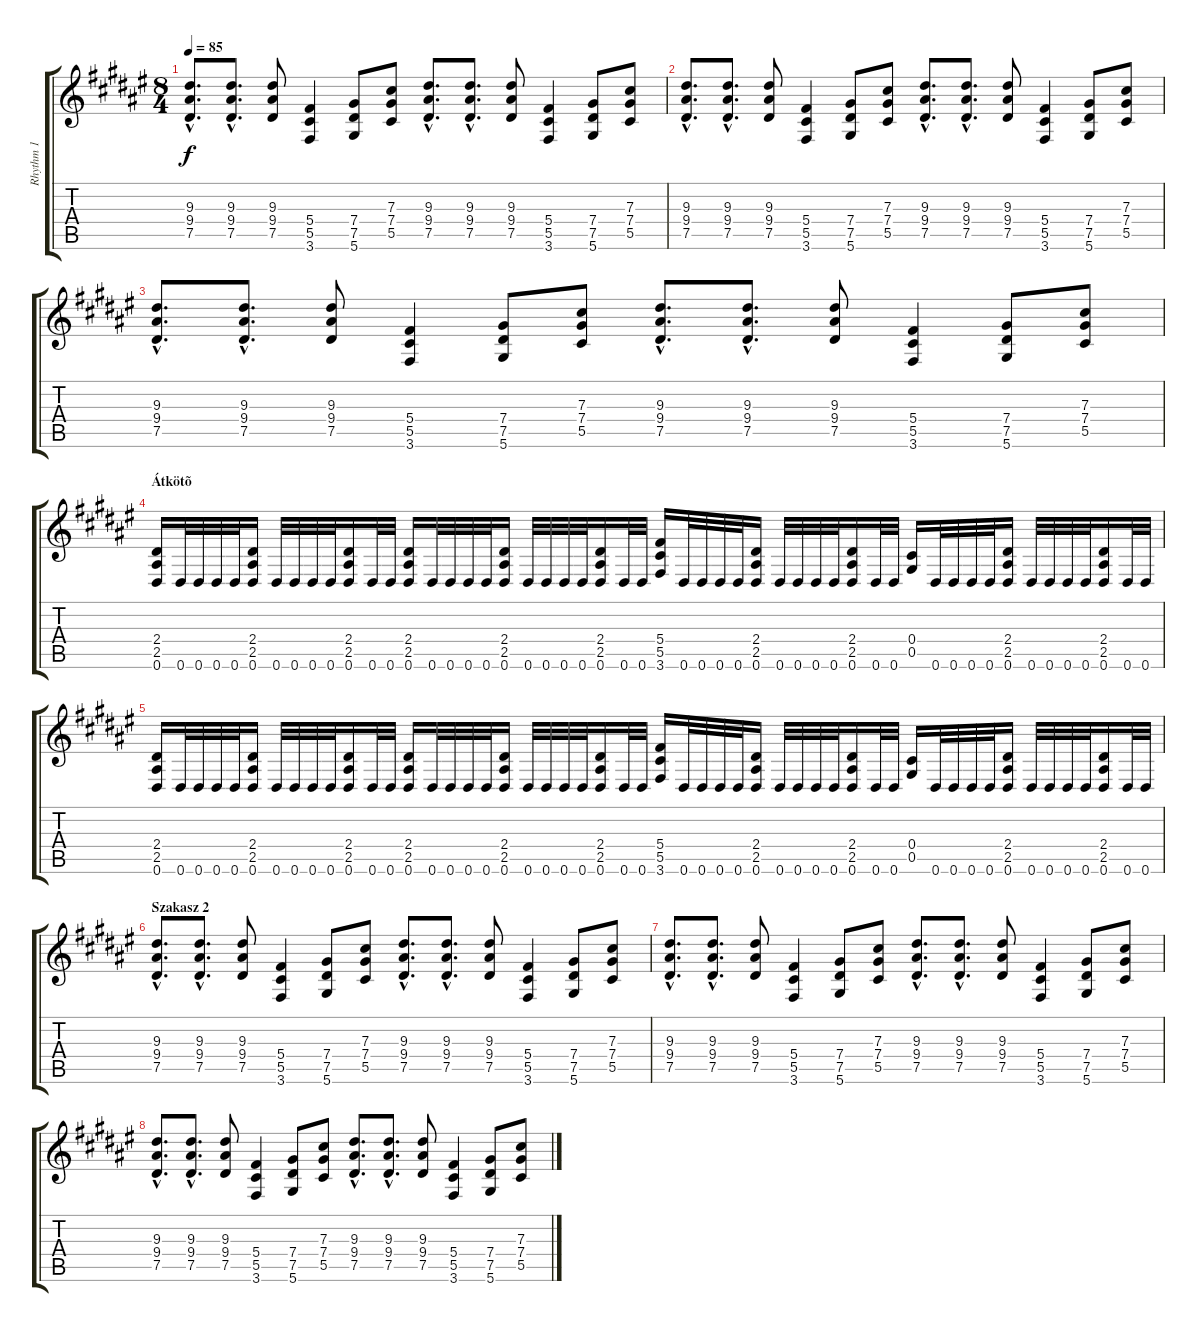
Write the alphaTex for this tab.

\track ("Rhythm 1" "Rhythm 1") {instrument overdrivenguitar}
\staff {score tabs}
\tuning (Eb4 Bb3 Gb3 Db3 Ab2 Eb2) {hide}
\ts (8 4)
\tempo 85
\clef g2
\ks d#minor
(9.3{hac} 9.4{hac} 7.5{hac}).8{d dy f} (9.3{hac} 9.4{hac} 7.5{hac}).8{d} (9.3 9.4 7.5).8 (5.4 5.5 3.6).4 (7.4 7.5 5.6).8 (7.3 7.4 5.5).8 (9.3{hac} 9.4{hac} 7.5{hac}).8{d} (9.3{hac} 9.4{hac} 7.5{hac}).8{d} (9.3 9.4 7.5).8 (5.4 5.5 3.6).4 (7.4 7.5 5.6).8 (7.3 7.4 5.5).8 |
(9.3{hac} 9.4{hac} 7.5{hac}).8{d} (9.3{hac} 9.4{hac} 7.5{hac}).8{d} (9.3 9.4 7.5).8 (5.4 5.5 3.6).4 (7.4 7.5 5.6).8 (7.3 7.4 5.5).8 (9.3{hac} 9.4{hac} 7.5{hac}).8{d} (9.3{hac} 9.4{hac} 7.5{hac}).8{d} (9.3 9.4 7.5).8 (5.4 5.5 3.6).4 (7.4 7.5 5.6).8 (7.3 7.4 5.5).8 |
(9.3{hac} 9.4{hac} 7.5{hac}).8{d} (9.3{hac} 9.4{hac} 7.5{hac}).8{d} (9.3 9.4 7.5).8 (5.4 5.5 3.6).4 (7.4 7.5 5.6).8 (7.3 7.4 5.5).8 (9.3{hac} 9.4{hac} 7.5{hac}).8{d} (9.3{hac} 9.4{hac} 7.5{hac}).8{d} (9.3 9.4 7.5).8 (5.4 5.5 3.6).4 (7.4 7.5 5.6).8 (7.3 7.4 5.5).8 |
\section ("" "Átkötõ")
(2.4 2.5 0.6).16 0.6.32 0.6.32 0.6.32 0.6.32 (2.4 2.5 0.6).16 0.6.32 0.6.32 0.6.32 0.6.32 (2.4 2.5 0.6).16 0.6.32 0.6.32 (2.4 2.5 0.6).16 0.6.32 0.6.32 0.6.32 0.6.32 (2.4 2.5 0.6).16 0.6.32 0.6.32 0.6.32 0.6.32 (2.4 2.5 0.6).16 0.6.32 0.6.32 (5.4 5.5 3.6).16 0.6.32 0.6.32 0.6.32 0.6.32 (2.4 2.5 0.6).16 0.6.32 0.6.32 0.6.32 0.6.32 (2.4 2.5 0.6).16 0.6.32 0.6.32 (0.4 0.5).16 0.6.32 0.6.32 0.6.32 0.6.32 (2.4 2.5 0.6).16 0.6.32 0.6.32 0.6.32 0.6.32 (2.4 2.5 0.6).16 0.6.32 0.6.32 |
(2.4 2.5 0.6).16 0.6.32 0.6.32 0.6.32 0.6.32 (2.4 2.5 0.6).16 0.6.32 0.6.32 0.6.32 0.6.32 (2.4 2.5 0.6).16 0.6.32 0.6.32 (2.4 2.5 0.6).16 0.6.32 0.6.32 0.6.32 0.6.32 (2.4 2.5 0.6).16 0.6.32 0.6.32 0.6.32 0.6.32 (2.4 2.5 0.6).16 0.6.32 0.6.32 (5.4 5.5 3.6).16 0.6.32 0.6.32 0.6.32 0.6.32 (2.4 2.5 0.6).16 0.6.32 0.6.32 0.6.32 0.6.32 (2.4 2.5 0.6).16 0.6.32 0.6.32 (0.4 0.5).16 0.6.32 0.6.32 0.6.32 0.6.32 (2.4 2.5 0.6).16 0.6.32 0.6.32 0.6.32 0.6.32 (2.4 2.5 0.6).16 0.6.32 0.6.32 |
\section ("" "Szakasz 2")
(9.3{hac} 9.4{hac} 7.5{hac}).8{d} (9.3{hac} 9.4{hac} 7.5{hac}).8{d} (9.3 9.4 7.5).8 (5.4 5.5 3.6).4 (7.4 7.5 5.6).8 (7.3 7.4 5.5).8 (9.3{hac} 9.4{hac} 7.5{hac}).8{d} (9.3{hac} 9.4{hac} 7.5{hac}).8{d} (9.3 9.4 7.5).8 (5.4 5.5 3.6).4 (7.4 7.5 5.6).8 (7.3 7.4 5.5).8 |
(9.3{hac} 9.4{hac} 7.5{hac}).8{d} (9.3{hac} 9.4{hac} 7.5{hac}).8{d} (9.3 9.4 7.5).8 (5.4 5.5 3.6).4 (7.4 7.5 5.6).8 (7.3 7.4 5.5).8 (9.3{hac} 9.4{hac} 7.5{hac}).8{d} (9.3{hac} 9.4{hac} 7.5{hac}).8{d} (9.3 9.4 7.5).8 (5.4 5.5 3.6).4 (7.4 7.5 5.6).8 (7.3 7.4 5.5).8 |
(9.3{hac} 9.4{hac} 7.5{hac}).8{d} (9.3{hac} 9.4{hac} 7.5{hac}).8{d} (9.3 9.4 7.5).8 (5.4 5.5 3.6).4 (7.4 7.5 5.6).8 (7.3 7.4 5.5).8 (9.3{hac} 9.4{hac} 7.5{hac}).8{d} (9.3{hac} 9.4{hac} 7.5{hac}).8{d} (9.3 9.4 7.5).8 (5.4 5.5 3.6).4 (7.4 7.5 5.6).8 (7.3 7.4 5.5).8
